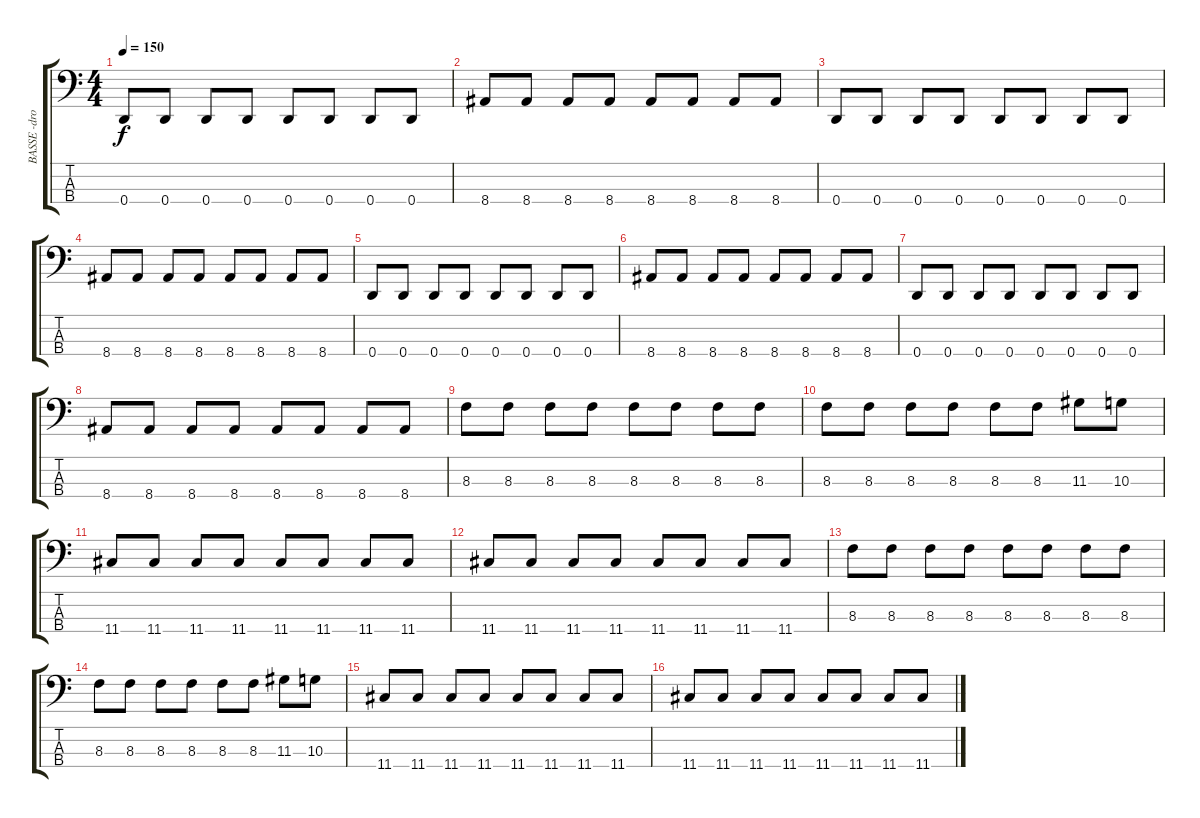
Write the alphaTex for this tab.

\track ("BASSE -drop D-" "BASSE -dro") {instrument electricbassfinger}
\staff {score tabs}
\tuning (G2 D2 A1 D1) {hide}
\ts (4 4)
\tempo 150
\clef f4
\ks c
0.4.8{dy f} 0.4.8 0.4.8 0.4.8 0.4.8 0.4.8 0.4.8 0.4.8 |
8.4.8 8.4.8 8.4.8 8.4.8 8.4.8 8.4.8 8.4.8 8.4.8 |
0.4.8 0.4.8 0.4.8 0.4.8 0.4.8 0.4.8 0.4.8 0.4.8 |
8.4.8 8.4.8 8.4.8 8.4.8 8.4.8 8.4.8 8.4.8 8.4.8 |
0.4.8 0.4.8 0.4.8 0.4.8 0.4.8 0.4.8 0.4.8 0.4.8 |
8.4.8 8.4.8 8.4.8 8.4.8 8.4.8 8.4.8 8.4.8 8.4.8 |
0.4.8 0.4.8 0.4.8 0.4.8 0.4.8 0.4.8 0.4.8 0.4.8 |
8.4.8 8.4.8 8.4.8 8.4.8 8.4.8 8.4.8 8.4.8 8.4.8 |
8.3.8 8.3.8 8.3.8 8.3.8 8.3.8 8.3.8 8.3.8 8.3.8 |
8.3.8 8.3.8 8.3.8 8.3.8 8.3.8 8.3.8 11.3.8 10.3.8 |
11.4.8 11.4.8 11.4.8 11.4.8 11.4.8 11.4.8 11.4.8 11.4.8 |
11.4.8 11.4.8 11.4.8 11.4.8 11.4.8 11.4.8 11.4.8 11.4.8 |
8.3.8 8.3.8 8.3.8 8.3.8 8.3.8 8.3.8 8.3.8 8.3.8 |
8.3.8 8.3.8 8.3.8 8.3.8 8.3.8 8.3.8 11.3.8 10.3.8 |
11.4.8 11.4.8 11.4.8 11.4.8 11.4.8 11.4.8 11.4.8 11.4.8 |
11.4.8 11.4.8 11.4.8 11.4.8 11.4.8 11.4.8 11.4.8 11.4.8
